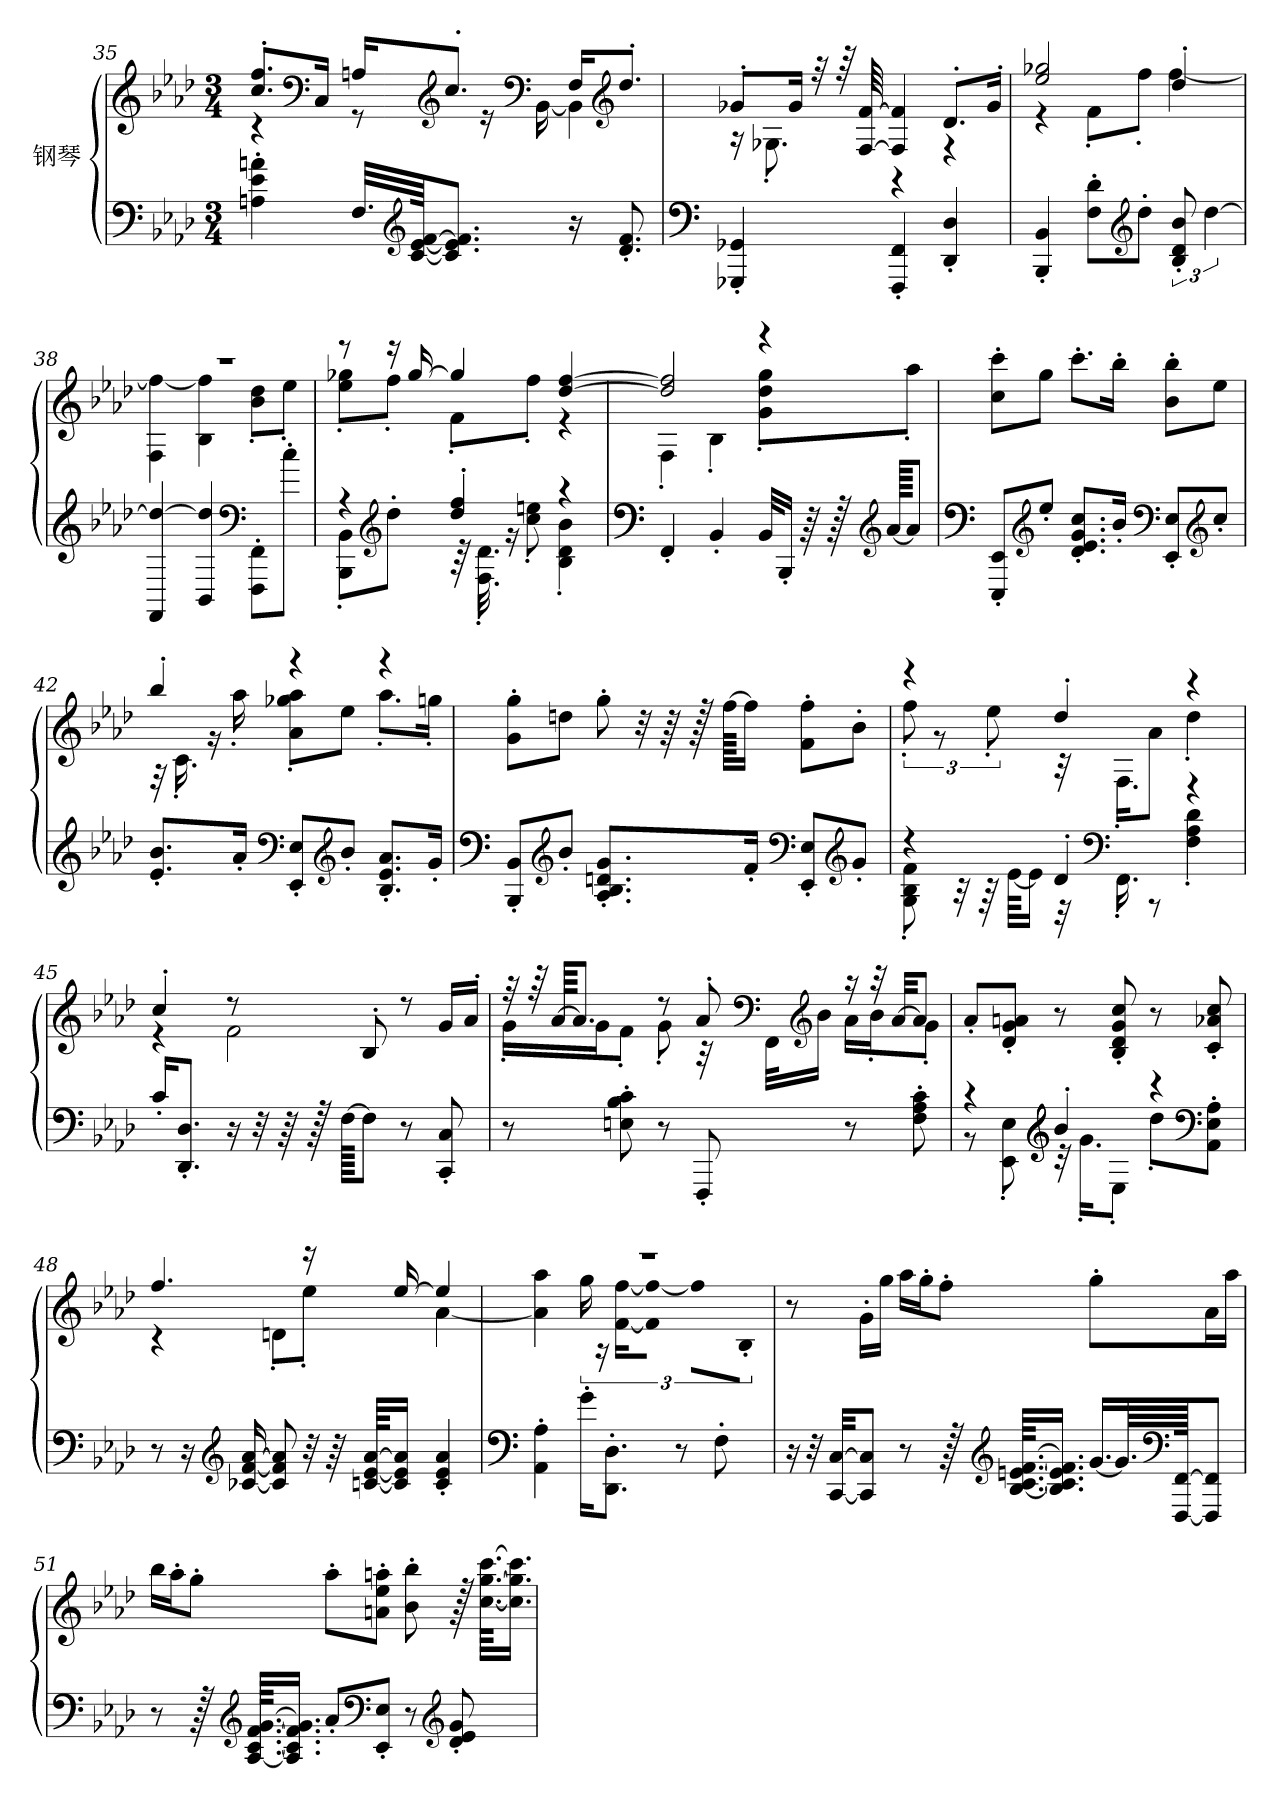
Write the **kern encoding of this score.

**kern	**kern
*part1	*part1
*staff2	*staff1
*I"钢琴	*
!!LO:LB:g=z
*clefF4	*clefG2
*k[b-e-a-d-]	*k[b-e-a-d-]
*M3/4	*M3/4
=35	=35
*	*^
4An\' 4e-\' 4an\'	8.cc/' 8.ff/'L	4r
*	*clefF4	*
.	16C/Jk	.
32.F/LLL	16An/KL	8r
*clefG2	*	*
[64c/ [64e-/ [64f/JJK	.	.
*	*clefG2	*
8.c/] 8.e-/] 8.f/]J	8.cc'/J	.
.	.	16r
*	*clefF4	*
.	.	[16BB-\
16r	16F/KL	4BB-\]
*	*clefG2	*
8.d-/' 8.f/'	8.dd-'/J	.
=36	=36	=36
*clefF4	*	*
4GGG-X/' 4GG-X/'	8g-X'/L	16r
.	.	8.G-X'\
.	16g-/Jk	.
.	32r	.
.	64r	.
.	[64F/ [64f/	.
4FFF/' 4FF/'	4F/] 4f/]	4r
4DD-/' 4D-/'	8.d-'/L	4r
.	16g-'/Jk	.
!!LO:LB:g=z	!!
=37	=37	=37
4BBB-/' 4BB-/'	2ee-/ 2gg-X/	4r
8F\' 8d-\'L	.	8f'\L
*clefG2	*	*
8dd-'\J	.	8ff'\J
12B-/' 12d-/' 12b-/'	4dd-'/	[4ff\
[6dd-\	.	.
=38	=38	=38
4FF/ 4dd-/_	2.r	4F\ 4ff\_
4BB-/ 4dd-/]	.	4B-\ 4ff\]
*clefF4	*	*
8FFF\' 8FF\'L	.	8b-\' 8dd-\'L
8cc'\J	.	8ee-'\J
=39	=39	=39
*^	*	*
4r	8BBB-\' 8BB-\'L	8r	8ee-\' 8gg-X\'L
*clefG2	*	*	*
.	8dd-'\J	16r	8ff'\J
.	.	[16gg-/	.
4dd-/' 4ff/'	64r	4gg-/]	8f'\L
.	32.F\' 32.d-\'	.	.
.	16r	.	.
.	8cc\' 8een\'	.	8ff'\J
4r	4B-\' 4d-\' 4b-\'	[4dd-/ [4ff/	4r
*v	*v	*	*
=40	=40	=40
*clefF4	*	*
4FF'/	2dd-/] 2ff/]	4F'\
4BB-'/	.	4B-'\
32BB-/KLL	4r	8g\' 8dd-\' 8gg\'L
16BBB-'/JJ	.	.
64r	.	.
128r	.	.
*clefG2	*	*
[128a-/KKKKL	.	.
8a-/J]	.	8aa-'\J
*	*v	*v
!!LO:PB:g=z
=41	=41
*clefF4	*
8EEE-/' 8EE-/'L	8cc\' 8ccc\'L
*clefG2	*
8ee-'/J	8gg\J
8.d-/' 8.e-/' 8.g/' 8.cc/'L	8.ccc'\L
16b-'/Jk	16bb-'\Jk
*clefF4	*
8EE-/' 8E-/'L	8b-\' 8bb-\'L
*clefG2	*
8cc'/J	8ee-\J
=42	=42
*	*^
8.e-/' 8.b-/'L	4bb-'/	32r
.	.	16.c'\
.	.	16r
16a-'/Jk	.	16aa-'\
*clefF4	*	*
8EE-/' 8E-/'L	4r	8a-\' 8gg-X\' 8aa-\'L
*clefG2	*	*
8b-'/J	.	8ee-\J
8.B-/' 8.e-/' 8.a-/'L	4r	8.aa-'\L
16g'/Jk	.	16ggn'\Jk
*	*v	*v
=43	=43
*clefF4	*
8BBB-/' 8BB-/'L	8g\' 8gg\'L
*clefG2	*
8b-'/J	8ddn\J
8.A-/' 8.B-/' 8.dn/' 8.g/'L	8gg'\
.	32r
.	64r
.	128r
.	[128ff\KKKLL
16f'/Jk	16ff\JJ]
*clefF4	*
8EE-/' 8E-/'L	8f\' 8ff\'L
*clefG2	*
8g'/J	8b-'\J
!!LO:LB:g=z
=44	=44
*^	*^
4r	8G\' 8B-\' 8f\'	4r	12ff'\
.	.	.	12r
.	32r	.	.
.	64r	.	.
.	.	.	12ee-'\
.	[64e-\KKLL	.	.
.	16e-\JJ]	.	.
4d-'/	32r	4dd-'/	32r
*clefF4	*	*	*
.	16.FF'\	.	16.F'\KL
.	8r	.	8a-\J
4r	4F\' 4A-\' 4d-\'	4r	4dd-'\
*v	*v	*	*
=45	=45	=45
16c'/KL	4cc'/	4r
8.DD-/' 8.D-/'J	.	.
16r	8r	2f\
32r	.	.
64r	.	.
128r	.	.
[128F\KKKKL	.	.
8F\J]	8B-'/	.
8r	8r	.
8CC/' 8C/'	16g/LL	.
.	16a-'/JJ	.
!!LO:LB:g=z	!!
=46	=46	=46
8r	32r	16g'\LL
.	64r	.
.	[64a-/KKKL	.
.	8.a-/J]	16g\J
8En\' 8B-\' 8c\'	.	8f'\J
8r	8r	8g'\
8FFF'/	8a-'/	32r
*	*clefF4	*
.	.	32FF\KLL
*	*clefG2	*
.	.	16b-\JJ
8r	16r	16a-\LL
.	32r	16b-'\J
.	[32a-/KKL	.
8F\' 8A-\' 8c\'	8a-/J]	8g'\J
*	*v	*v
=47	=47
*^	*
4r	8r	8a-'/L
.	8EE-\' 8E-\'	8d-/' 8g/' 8an/'J
*clefG2	*	*
4b-'/	32r	8r
.	16.g'\KL	.
.	8E-'\J	8B-/' 8d-/' 8g/' 8cc/'
4r	8dd-'\L	8r
*clefF4	*	*
.	8AA-\' 8E-\' 8A-\'J	8c/' 8a-X/' 8cc/'
*v	*v	*
!!LO:LB:g=z
=48	=48
*	*^
8r	4.ff/	4r
16r	.	.
*clefG2	*	*
[16c-X/ [16f/ [16a-/	.	.
8c-/] 8f/] 8a-/]	.	8dn'\L
32r	16r	8ee-'\J
64r	.	.
[64cn/ [64e-/ [64a-/KKLL	.	.
16c/] 16e-/] 16a-/]JJ	[16ee-/	.
4c/' 4e-/' 4a-/'	4ee-/]	[4a-\
=49	=49	=49
*clefF4	*	*
4AA-\' 4A-\'	2.r	4a-\] 4aa-\
16g'\KL	.	24gg\
.	.	24r
8.DD-\' 8.D-\'J	.	.
.	.	[24f\ [24ff\KL
.	.	8f\] 8ff\_J
8r	.	8ff\L]
8F'\	.	8B-'\J
*	*v	*v
!!LO:LB:g=z
=50	=50
16r	8r
32r	.
[32CC/ [32C/KKL	.
8CC/] 8C/]J	16g'\LL
.	16gg\JJ
8r	16aa-\LL
.	16gg'\J
128r	8ff'\J
*clefG2	*
[64.B-/ [64.c/ [64.en/ [64.f/KKLL	.
16.B-/] 16.c/] 16.e/] 16.f/]JJ	.
[16.g/LL	8gg'\L
64.g/LL]	.
*clefF4	*
[128FFF/ [128FF/JJJK	.
8FFF/] 8FF/]J	16a-\L
.	16aa-\JJ
!!LO:LB:g=z
=51	=51
8r	16bb-\LL
.	16aa-'\J
128r	8gg'\J
*clefG2	*
[64.A-/ [64.c/ [64.f/ [64.g/KKLL	.
16.A-/] 16.c/] 16.f/] 16.g/]JJ	.
8a-'/L	8aa-'\L
*clefF4	*
8EE-/' 8E-/'J	8an\' 8ee-\' 8aan\'J
8r	8b-\' 8bb-\'
*clefG2	*
8d-/' 8e-/' 8g/'	128r
.	[64.cc\ [64.gg\ [64.ccc\KKLL
.	16.cc\] 16.gg\] 16.ccc\]JJ
=	=
*-	*-
